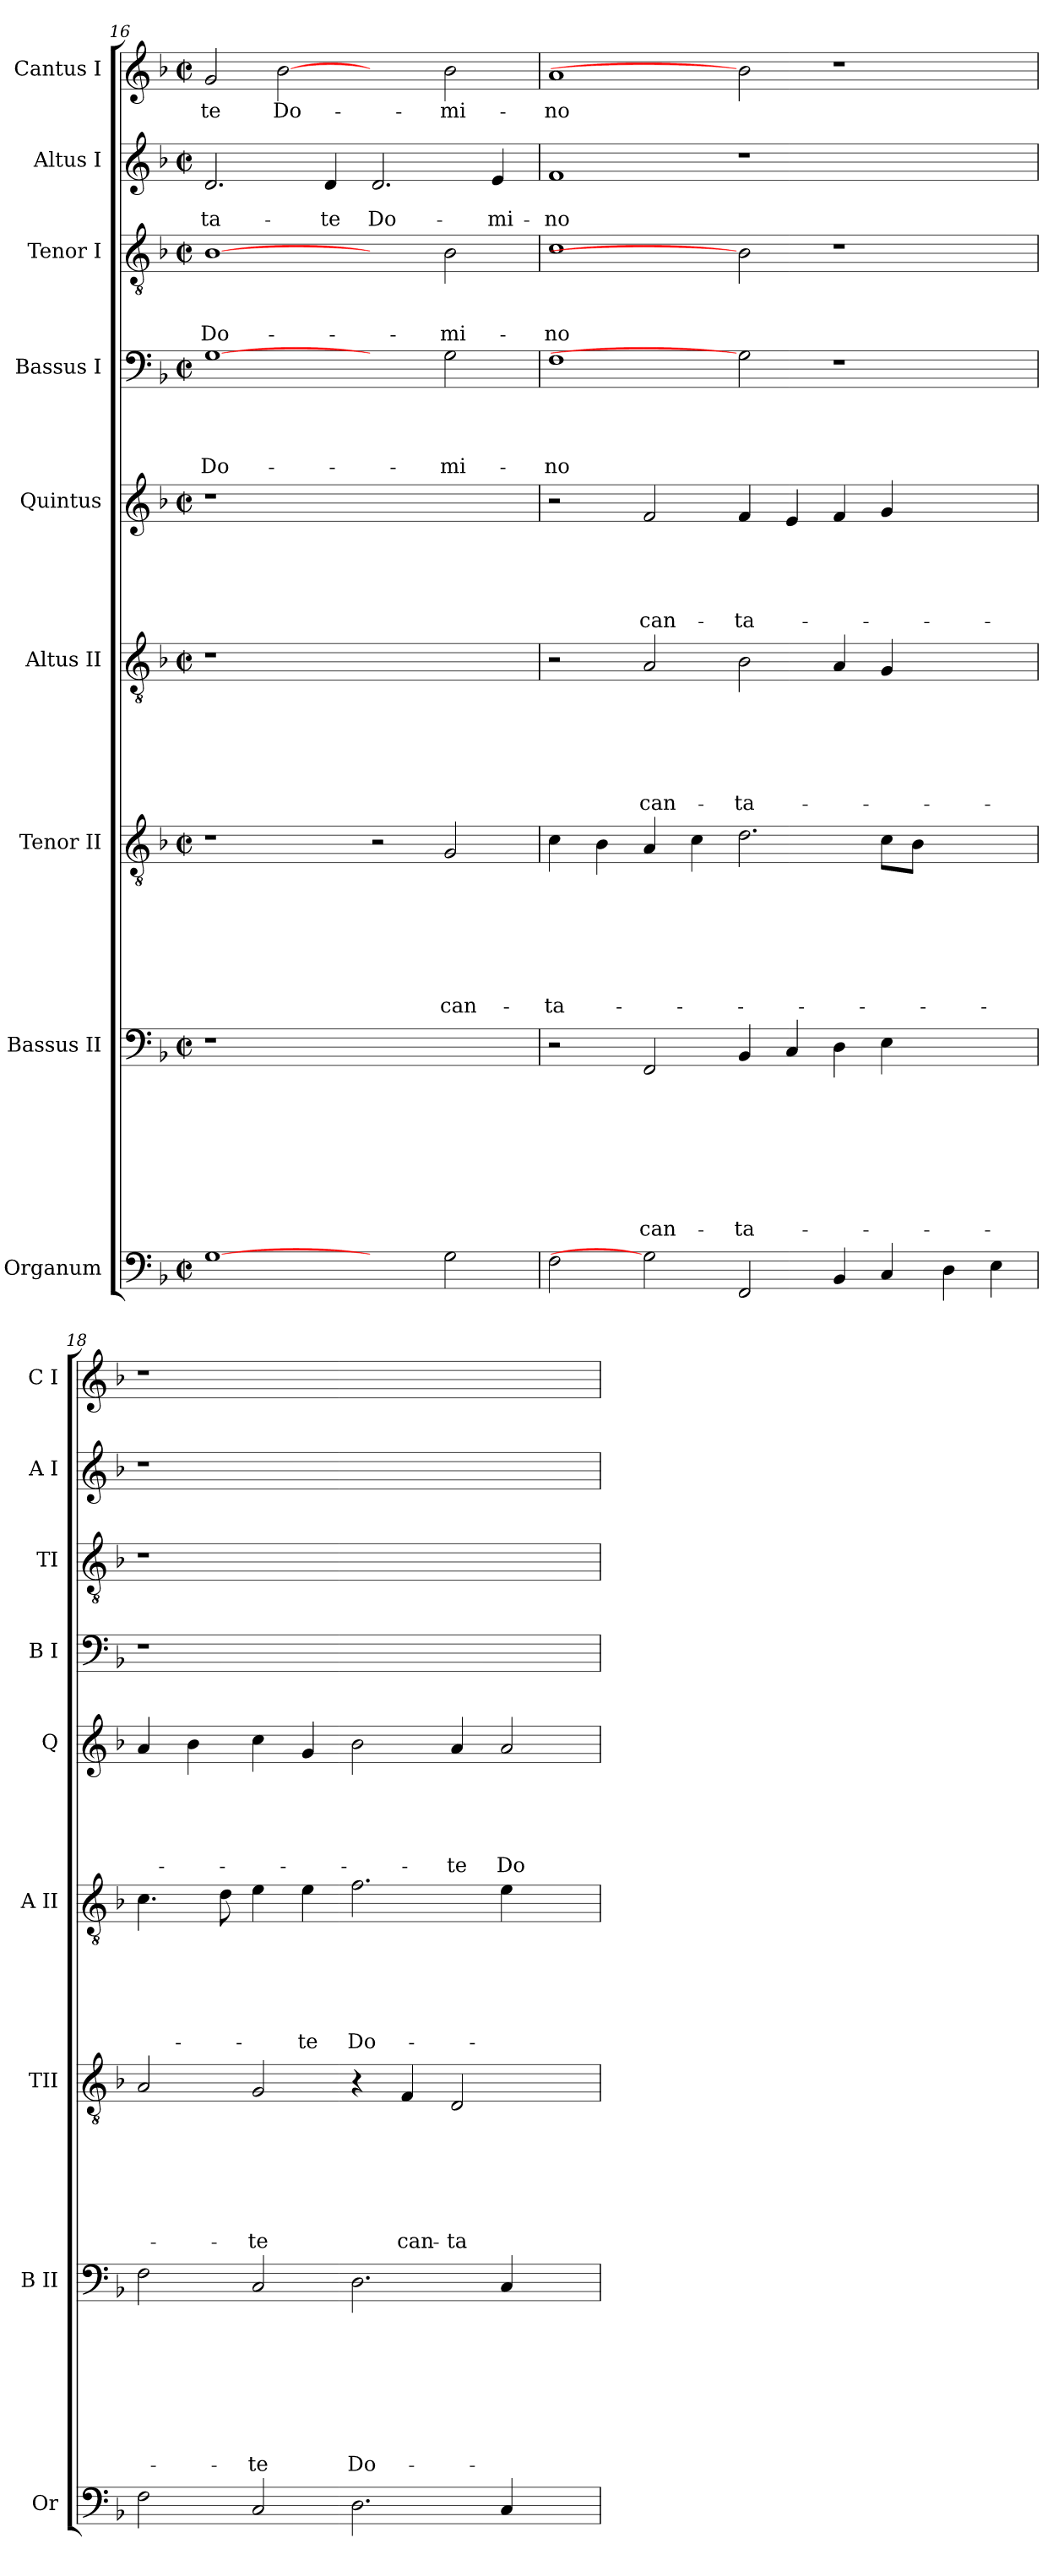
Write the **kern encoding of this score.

**kern	**kern	**text	**text	**text	**text	**text	**text	**text	**text	**kern	**text	**text	**text	**text	**text	**text	**text	**kern	**text	**text	**text	**text	**text	**text	**kern	**text	**text	**text	**text	**text	**kern	**text	**text	**text	**text	**kern	**text	**text	**text	**kern	**text	**text	**kern	**text
*part9	*part8	*part8	*part8	*part8	*part8	*part8	*part8	*part8	*part8	*part7	*part7	*part7	*part7	*part7	*part7	*part7	*part7	*part6	*part6	*part6	*part6	*part6	*part6	*part6	*part5	*part5	*part5	*part5	*part5	*part5	*part4	*part4	*part4	*part4	*part4	*part3	*part3	*part3	*part3	*part2	*part2	*part2	*part1	*part1
*staff9	*staff8	*staff8	*staff8	*staff8	*staff8	*staff8	*staff8	*staff8	*staff8	*staff7	*staff7	*staff7	*staff7	*staff7	*staff7	*staff7	*staff7	*staff6	*staff6	*staff6	*staff6	*staff6	*staff6	*staff6	*staff5	*staff5	*staff5	*staff5	*staff5	*staff5	*staff4	*staff4	*staff4	*staff4	*staff4	*staff3	*staff3	*staff3	*staff3	*staff2	*staff2	*staff2	*staff1	*staff1
*I"Organum	*I"Bassus II	*	*	*	*	*	*	*	*	*I"Tenor II	*	*	*	*	*	*	*	*I"Altus II	*	*	*	*	*	*	*I"Quintus	*	*	*	*	*	*I"Bassus I	*	*	*	*	*I"Tenor I	*	*	*	*I"Altus I	*	*	*I"Cantus I	*
*I'Or	*I'B II	*	*	*	*	*	*	*	*	*I'TII	*	*	*	*	*	*	*	*I'A II	*	*	*	*	*	*	*I'Q	*	*	*	*	*	*I'B I	*	*	*	*	*I'TI	*	*	*	*I'A I	*	*	*I'C I	*
*clefF4	*clefF4	*	*	*	*	*	*	*	*	*clefGv2	*	*	*	*	*	*	*	*clefGv2	*	*	*	*	*	*	*clefG2	*	*	*	*	*	*clefF4	*	*	*	*	*clefGv2	*	*	*	*clefG2	*	*	*clefG2	*
*k[b-]	*k[b-]	*	*	*	*	*	*	*	*	*k[b-]	*	*	*	*	*	*	*	*k[b-]	*	*	*	*	*	*	*k[b-]	*	*	*	*	*	*k[b-]	*	*	*	*	*k[b-]	*	*	*	*k[b-]	*	*	*k[b-]	*
*F:	*F:	*	*	*	*	*	*	*	*	*F:	*	*	*	*	*	*	*	*F:	*	*	*	*	*	*	*F:	*	*	*	*	*	*F:	*	*	*	*	*F:	*	*	*	*F:	*	*	*F:	*
*M2/2	*M2/2	*	*	*	*	*	*	*	*	*M2/2	*	*	*	*	*	*	*	*M2/2	*	*	*	*	*	*	*M2/2	*	*	*	*	*	*M2/2	*	*	*	*	*M2/2	*	*	*	*M2/2	*	*	*M2/2	*
*met(c|)	*met(c|)	*	*	*	*	*	*	*	*	*met(c|)	*	*	*	*	*	*	*	*met(c|)	*	*	*	*	*	*	*met(c|)	*	*	*	*	*	*met(c|)	*	*	*	*	*met(c|)	*	*	*	*met(c|)	*	*	*met(c|)	*
=16	=16	=16	=16	=16	=16	=16	=16	=16	=16	=16	=16	=16	=16	=16	=16	=16	=16	=16	=16	=16	=16	=16	=16	=16	=16	=16	=16	=16	=16	=16	=16	=16	=16	=16	=16	=16	=16	=16	=16	=16	=16	=16	=16	=16
!	!	!	!	!	!	!	!	!	!	!	!	!	!	!	!	!	!	!	!	!	!	!	!	!	!	!	!	!	!	!	!	!	!	!	!LO:LY:b	!	!	!	!LO:LY:b	!	!	!LO:LY:b	!	!LO:LY:b
[1G	1r	.	.	.	.	.	.	.	.	1r	.	.	.	.	.	.	.	1r	.	.	.	.	.	.	1r	.	.	.	.	.	[1G	.	.	.	Do-	[1B-	.	.	Do-	2.d/	.	-ta-	2g/	-te
!	!	!	!	!	!	!	!	!	!	!	!	!	!	!	!	!	!	!	!	!	!	!	!	!	!	!	!	!	!	!	!	!	!	!	!	!	!	!	!	!	!	!	!	!LO:LY:b
.	.	.	.	.	.	.	.	.	.	.	.	.	.	.	.	.	.	.	.	.	.	.	.	.	.	.	.	.	.	.	.	.	.	.	.	.	.	.	.	.	.	.	[2b-	Do-
!	!	!	!	!	!	!	!	!	!	!	!	!	!	!	!	!	!	!	!	!	!	!	!	!	!	!	!	!	!	!	!	!	!	!	!	!	!	!	!	!	!	!LO:LY:b	!	!
.	.	.	.	.	.	.	.	.	.	.	.	.	.	.	.	.	.	.	.	.	.	.	.	.	.	.	.	.	.	.	.	.	.	.	.	.	.	.	.	4d/	.	-te	.	.
!	!	!	!	!	!	!	!	!	!	!	!	!	!	!	!	!	!	!	!	!	!	!	!	!	!	!	!	!	!	!	!	!	!	!	!	!	!	!	!	!	!	!LO:LY:b	!	!
2ryy	1ryy	.	.	.	.	.	.	.	.	2r	.	.	.	.	.	.	.	1ryy	.	.	.	.	.	.	1ryy	.	.	.	.	.	2ryy	.	.	.	.	2ryy	.	.	.	2.d/	.	Do-	2ryy	.
!	!	!	!	!	!	!	!	!	!	!	!	!	!	!	!	!	!LO:LY:b	!	!	!	!	!	!	!	!	!	!	!	!	!	!	!	!	!	!LO:LY:b	!	!	!	!LO:LY:b	!	!	!	!	!LO:LY:b
2G\	.	.	.	.	.	.	.	.	.	2G/	.	.	.	.	.	.	-can-	.	.	.	.	.	.	.	.	.	.	.	.	.	2G\	.	.	.	-mi-	2B-\	.	.	-mi-	.	.	.	2b-\	-mi-
!	!	!	!	!	!	!	!	!	!	!	!	!	!	!	!	!	!	!	!	!	!	!	!	!	!	!	!	!	!	!	!	!	!	!	!	!	!	!	!	!	!	!LO:LY:b	!	!
.	.	.	.	.	.	.	.	.	.	.	.	.	.	.	.	.	.	.	.	.	.	.	.	.	.	.	.	.	.	.	.	.	.	.	.	.	.	.	.	4e/	.	-mi-	.	.
!!LO:PB:g=z
=17	=17	=17	=17	=17	=17	=17	=17	=17	=17	=17	=17	=17	=17	=17	=17	=17	=17	=17	=17	=17	=17	=17	=17	=17	=17	=17	=17	=17	=17	=17	=17	=17	=17	=17	=17	=17	=17	=17	=17	=17	=17	=17	=17	=17
!	!	!	!	!	!	!	!	!	!	!	!	!	!	!	!	!	!LO:LY:b	!	!	!	!	!	!	!	!	!	!	!	!	!	!	!	!	!	!LO:LY:b	!	!	!	!LO:LY:b	!	!	!LO:LY:b	!	!LO:LY:b
2F\	2r	.	.	.	.	.	.	.	.	4c\	.	.	.	.	.	.	-ta-	2r	.	.	.	.	.	.	2r	.	.	.	.	.	1F	.	.	.	-no	1c	.	.	-no	1f	.	-no	1a	-no
.	.	.	.	.	.	.	.	.	.	4B-\	.	.	.	.	.	.	.	.	.	.	.	.	.	.	.	.	.	.	.	.	.	.	.	.	.	.	.	.	.	.	.	.	.	.
!	!	!	!	!	!	!	!	!	!LO:LY:b	!	!	!	!	!	!	!	!	!	!	!	!	!	!	!LO:LY:b	!	!	!	!	!	!LO:LY:b	!	!	!	!	!	!	!	!	!	!	!	!	!	!
2G]	2FF/	.	.	.	.	.	.	.	can-	4A/	.	.	.	.	.	.	.	2A/	.	.	.	.	.	-can-	2f/	.	.	.	.	can-	.	.	.	.	.	.	.	.	.	.	.	.	.	.
.	.	.	.	.	.	.	.	.	.	4c\	.	.	.	.	.	.	.	.	.	.	.	.	.	.	.	.	.	.	.	.	.	.	.	.	.	.	.	.	.	.	.	.	.	.
!	!	!	!	!	!	!	!	!	!LO:LY:b	!	!	!	!	!	!	!	!	!	!	!	!	!	!	!LO:LY:b	!	!	!	!	!	!LO:LY:b	!	!	!	!	!	!	!	!	!	!	!	!	!	!
2FF/	4BB-/	.	.	.	.	.	.	.	-ta-	2.d\	.	.	.	.	.	.	.	2B-\	.	.	.	.	.	-ta-	4f/	.	.	.	.	-ta-	2G]	.	.	.	.	2B-]	.	.	.	1r	.	.	2b-]	.
.	4C/	.	.	.	.	.	.	.	.	.	.	.	.	.	.	.	.	.	.	.	.	.	.	.	4e/	.	.	.	.	.	.	.	.	.	.	.	.	.	.	.	.	.	.	.
4BB-/	4D\	.	.	.	.	.	.	.	.	.	.	.	.	.	.	.	.	4A/	.	.	.	.	.	.	4f/	.	.	.	.	.	1r	.	.	.	.	1r	.	.	.	.	.	.	1r	.
4C/	4E\	.	.	.	.	.	.	.	.	8c\L	.	.	.	.	.	.	.	4G/	.	.	.	.	.	.	4g/	.	.	.	.	.	.	.	.	.	.	.	.	.	.	.	.	.	.	.
.	.	.	.	.	.	.	.	.	.	8B-\J	.	.	.	.	.	.	.	.	.	.	.	.	.	.	.	.	.	.	.	.	.	.	.	.	.	.	.	.	.	.	.	.	.	.
4D\	2ryy	.	.	.	.	.	.	.	.	2ryy	.	.	.	.	.	.	.	2ryy	.	.	.	.	.	.	2ryy	.	.	.	.	.	.	.	.	.	.	.	.	.	.	2ryy	.	.	.	.
4E\	.	.	.	.	.	.	.	.	.	.	.	.	.	.	.	.	.	.	.	.	.	.	.	.	.	.	.	.	.	.	.	.	.	.	.	.	.	.	.	.	.	.	.	.
=18	=18	=18	=18	=18	=18	=18	=18	=18	=18	=18	=18	=18	=18	=18	=18	=18	=18	=18	=18	=18	=18	=18	=18	=18	=18	=18	=18	=18	=18	=18	=18	=18	=18	=18	=18	=18	=18	=18	=18	=18	=18	=18	=18	=18
2F\	2F\	.	.	.	.	.	.	.	.	2A/	.	.	.	.	.	.	.	4.c\	.	.	.	.	.	.	4a/	.	.	.	.	.	1r	.	.	.	.	1r	.	.	.	1r	.	.	1r	.
.	.	.	.	.	.	.	.	.	.	.	.	.	.	.	.	.	.	.	.	.	.	.	.	.	4b-\	.	.	.	.	.	.	.	.	.	.	.	.	.	.	.	.	.	.	.
.	.	.	.	.	.	.	.	.	.	.	.	.	.	.	.	.	.	8d\	.	.	.	.	.	.	.	.	.	.	.	.	.	.	.	.	.	.	.	.	.	.	.	.	.	.
!	!	!	!	!	!	!	!	!	!LO:LY:b	!	!	!	!	!	!	!	!LO:LY:b	!	!	!	!	!	!	!	!	!	!	!	!	!	!	!	!	!	!	!	!	!	!	!	!	!	!	!
2C/	2C/	.	.	.	.	.	.	.	-te	2G/	.	.	.	.	.	.	-te	4e\	.	.	.	.	.	.	4cc\	.	.	.	.	.	.	.	.	.	.	.	.	.	.	.	.	.	.	.
!	!	!	!	!	!	!	!	!	!	!	!	!	!	!	!	!	!	!	!	!	!	!	!	!LO:LY:b	!	!	!	!	!	!	!	!	!	!	!	!	!	!	!	!	!	!	!	!
.	.	.	.	.	.	.	.	.	.	.	.	.	.	.	.	.	.	4e\	.	.	.	.	.	-te	4g/	.	.	.	.	.	.	.	.	.	.	.	.	.	.	.	.	.	.	.
!	!	!	!	!	!	!	!	!	!LO:LY:b	!	!	!	!	!	!	!	!	!	!	!	!	!	!	!LO:LY:b	!	!	!	!	!	!	!	!	!	!	!	!	!	!	!	!	!	!	!	!
2.D\	2.D\	.	.	.	.	.	.	.	Do-	4r	.	.	.	.	.	.	.	2.f\	.	.	.	.	.	Do-	2b-\	.	.	.	.	.	1ryy	.	.	.	.	1ryy	.	.	.	1ryy	.	.	1ryy	.
!	!	!	!	!	!	!	!	!	!	!	!	!	!	!	!	!	!LO:LY:b	!	!	!	!	!	!	!	!	!	!	!	!	!	!	!	!	!	!	!	!	!	!	!	!	!	!	!
.	.	.	.	.	.	.	.	.	.	4F/	.	.	.	.	.	.	can-	.	.	.	.	.	.	.	.	.	.	.	.	.	.	.	.	.	.	.	.	.	.	.	.	.	.	.
!	!	!	!	!	!	!	!	!	!	!	!	!	!	!	!	!	!LO:LY:b	!	!	!	!	!	!	!	!	!	!	!	!	!LO:LY:b	!	!	!	!	!	!	!	!	!	!	!	!	!	!
.	.	.	.	.	.	.	.	.	.	2D/	.	.	.	.	.	.	-ta-	.	.	.	.	.	.	.	4a/	.	.	.	.	-te	.	.	.	.	.	.	.	.	.	.	.	.	.	.
!	!	!	!	!	!	!	!	!	!	!	!	!	!	!	!	!	!	!	!	!	!	!	!	!	!	!	!	!	!	!LO:LY:b	!	!	!	!	!	!	!	!	!	!	!	!	!	!
4C/	4C/	.	.	.	.	.	.	.	.	.	.	.	.	.	.	.	.	4e\	.	.	.	.	.	.	2a/	.	.	.	.	Do-	.	.	.	.	.	.	.	.	.	.	.	.	.	.
4ryy	4ryy	.	.	.	.	.	.	.	.	4ryy	.	.	.	.	.	.	.	4ryy	.	.	.	.	.	.	.	.	.	.	.	.	4ryy	.	.	.	.	4ryy	.	.	.	4ryy	.	.	4ryy	.
=	=	=	=	=	=	=	=	=	=	=	=	=	=	=	=	=	=	=	=	=	=	=	=	=	=	=	=	=	=	=	=	=	=	=	=	=	=	=	=	=	=	=	=	=
*-	*-	*-	*-	*-	*-	*-	*-	*-	*-	*-	*-	*-	*-	*-	*-	*-	*-	*-	*-	*-	*-	*-	*-	*-	*-	*-	*-	*-	*-	*-	*-	*-	*-	*-	*-	*-	*-	*-	*-	*-	*-	*-	*-	*-
